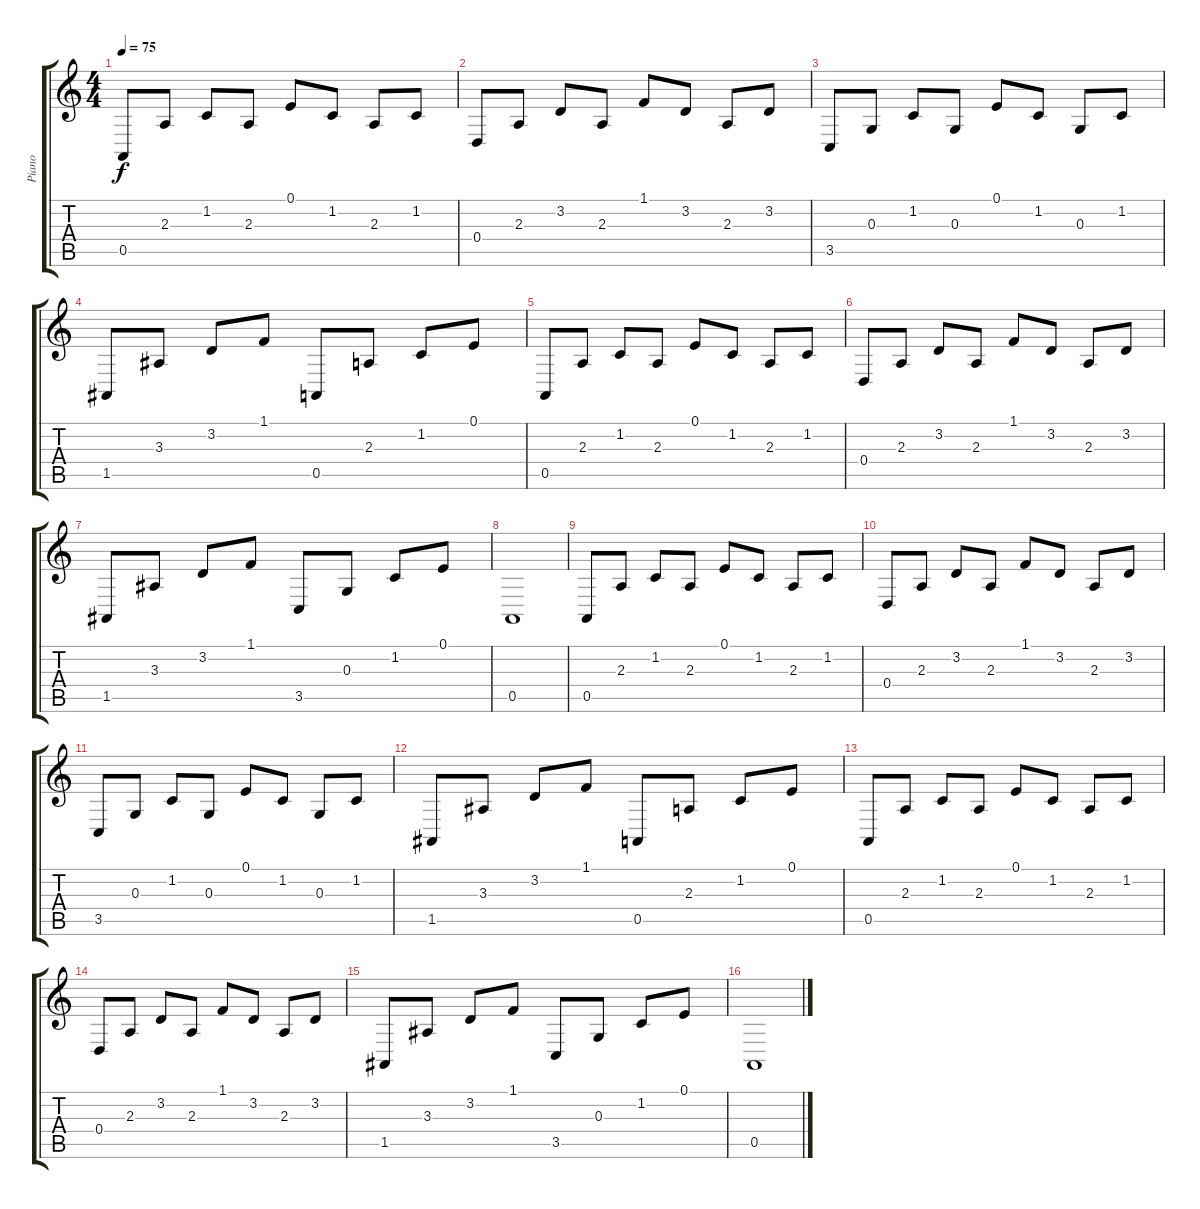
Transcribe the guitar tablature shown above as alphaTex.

\track ("Piano" "Piano") {instrument acousticgrandpiano}
\staff {score tabs}
\tuning (E4 B3 G3 D3 A2 E2) {hide}
\ts (4 4)
\tempo 75
\clef g2
\ks c
0.5.8{dy f instrument acousticgrandpiano} 2.3.8 1.2.8 2.3.8 0.1.8 1.2.8 2.3.8 1.2.8 |
0.4.8 2.3.8 3.2.8 2.3.8 1.1.8 3.2.8 2.3.8 3.2.8 |
3.5.8 0.3.8 1.2.8 0.3.8 0.1.8 1.2.8 0.3.8 1.2.8 |
1.5.8 3.3.8 3.2.8 1.1.8 0.5.8 2.3.8 1.2.8 0.1.8 |
0.5.8 2.3.8 1.2.8 2.3.8 0.1.8 1.2.8 2.3.8 1.2.8 |
0.4.8 2.3.8 3.2.8 2.3.8 1.1.8 3.2.8 2.3.8 3.2.8 |
1.5.8 3.3.8 3.2.8 1.1.8 3.5.8 0.3.8 1.2.8 0.1.8 |
0.5.1 |
0.5.8 2.3.8 1.2.8 2.3.8 0.1.8 1.2.8 2.3.8 1.2.8 |
0.4.8 2.3.8 3.2.8 2.3.8 1.1.8 3.2.8 2.3.8 3.2.8 |
3.5.8 0.3.8 1.2.8 0.3.8 0.1.8 1.2.8 0.3.8 1.2.8 |
1.5.8 3.3.8 3.2.8 1.1.8 0.5.8 2.3.8 1.2.8 0.1.8 |
0.5.8 2.3.8 1.2.8 2.3.8 0.1.8 1.2.8 2.3.8 1.2.8 |
0.4.8 2.3.8 3.2.8 2.3.8 1.1.8 3.2.8 2.3.8 3.2.8 |
1.5.8 3.3.8 3.2.8 1.1.8 3.5.8 0.3.8 1.2.8 0.1.8 |
0.5.1
